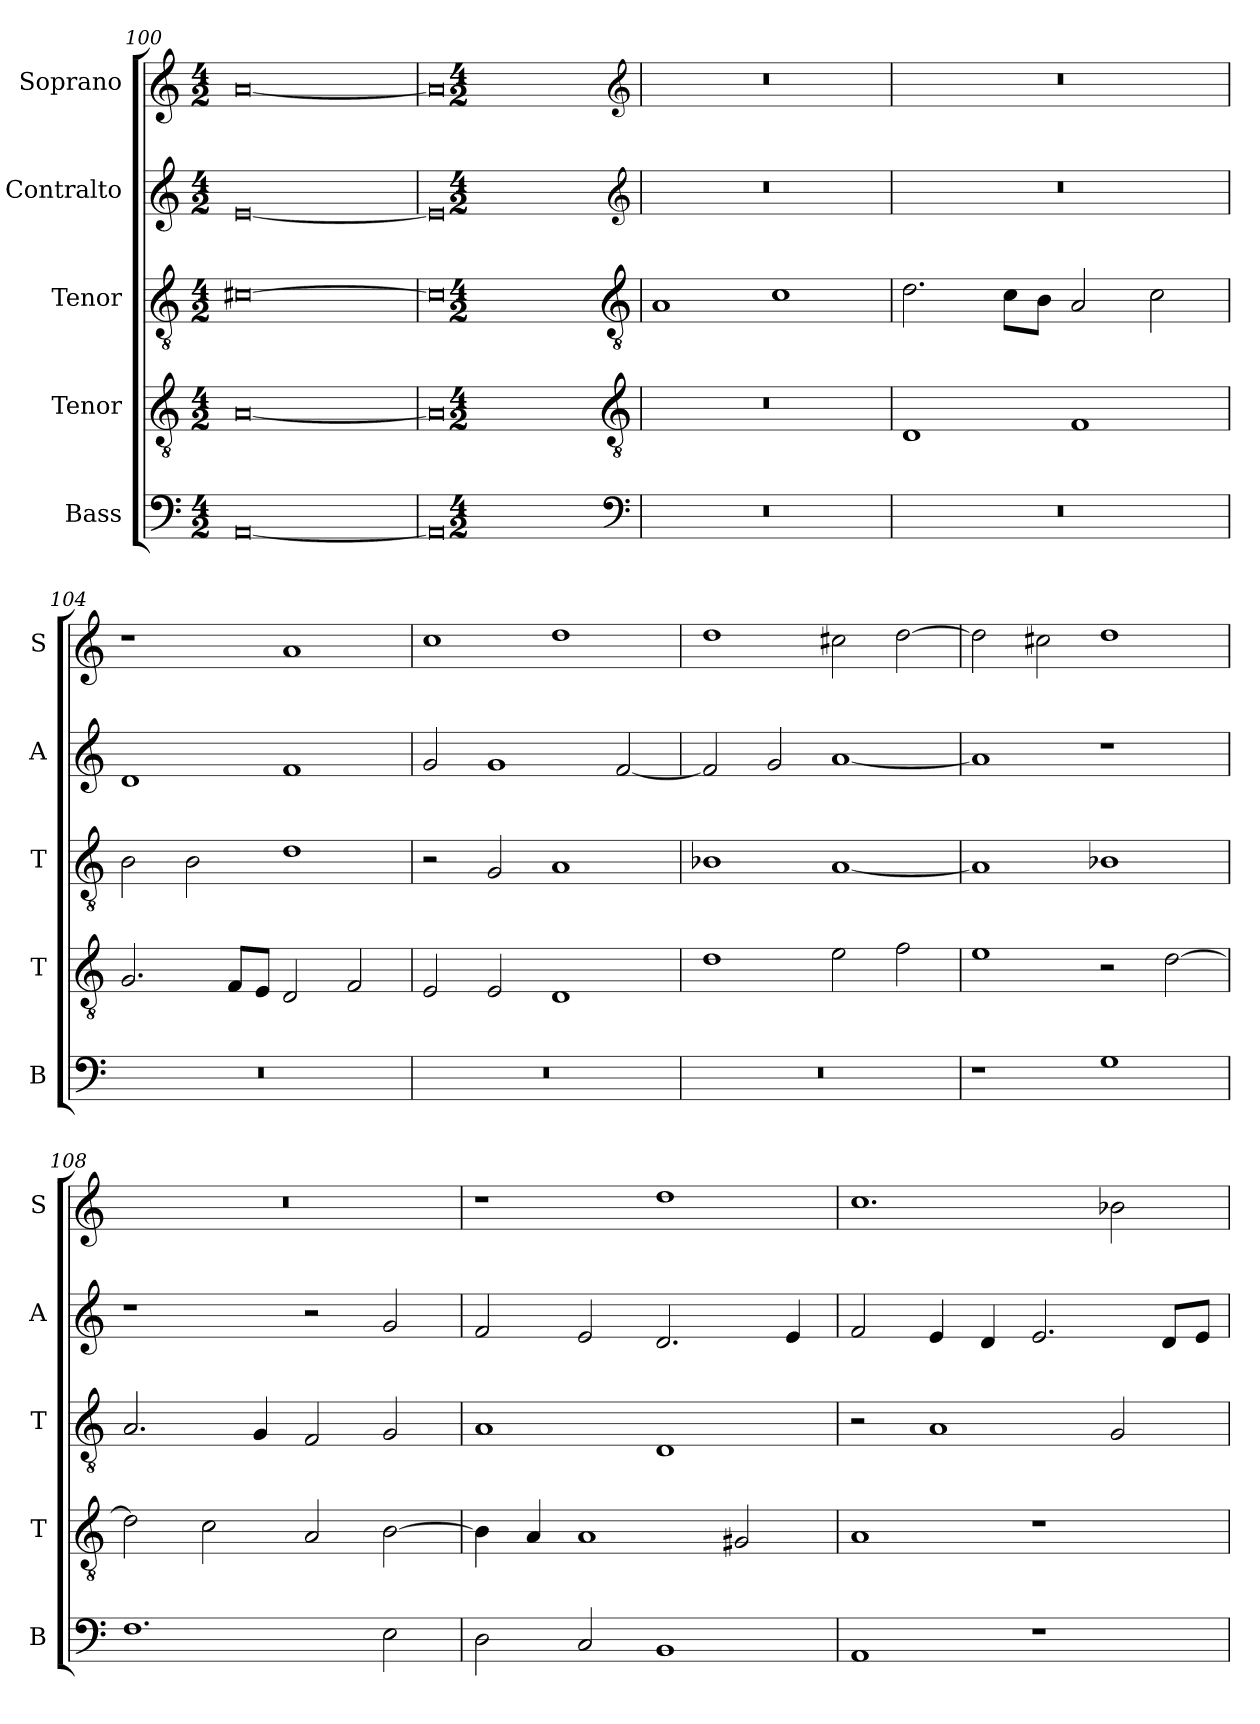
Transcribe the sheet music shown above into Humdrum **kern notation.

**kern	**kern	**kern	**kern	**kern
*part5	*part4	*part3	*part2	*part1
*staff5	*staff4	*staff3	*staff2	*staff1
*I"Bass	*I"Tenor	*I"Tenor	*I"Contralto	*I"Soprano
*I'B	*I'T	*I'T	*I'A	*I'S
*clefF4	*clefGv2	*clefGv2	*clefG2	*clefG2
*k[]	*k[]	*k[]	*k[]	*k[]
*D:dor	*D:dor	*D:dor	*D:dor	*D:dor
*M4/2	*M4/2	*M4/2	*M4/2	*M4/2
=100	=100	=100	=100	=100
[0AA	[0A	[0c#X	[0e	[0a
=101	=101	=101	=101	=101
0AA]	0A]	0c#]	0e]	0a]
*clefF4	*clefGv2	*clefGv2	*clefG2	*clefG2
*k[]	*k[]	*k[]	*k[]	*k[]
*D:dor	*D:dor	*D:dor	*D:dor	*D:dor
*M4/2	*M4/2	*M4/2	*M4/2	*M4/2
=102	=102	=102	=102	=102
0r	0r	1A	0r	0r
.	.	1c	.	.
=103	=103	=103	=103	=103
0r	1D	2.d	0r	0r
.	.	8c\L	.	.
.	.	8B\J	.	.
.	1F	2A	.	.
.	.	2c	.	.
=104	=104	=104	=104	=104
0r	2.G	2B	1d	1r
.	.	2B	.	.
.	8F/L	.	.	.
.	8E/J	.	.	.
.	2D	1d	1f	1a
.	2F	.	.	.
=105	=105	=105	=105	=105
0r	2E	2r	2g	1cc
.	2E	2G	1g	.
.	1D	1A	.	1dd
.	.	.	[2f	.
=106	=106	=106	=106	=106
0r	1d	1B-X	2f]	1dd
.	.	.	2g	.
.	2e	[1A	[1a	2cc#X
.	2f	.	.	[2dd
=107	=107	=107	=107	=107
1r	1e	1A]	1a]	2dd]
.	.	.	.	2cc#X
1G	2r	1B-X	1r	1dd
.	[2d	.	.	.
=108	=108	=108	=108	=108
1.F	2d]	2.A	1r	0r
.	2c	.	.	.
.	.	4G	.	.
.	2A	2F	2r	.
2E	[2B	2G	2g	.
=109	=109	=109	=109	=109
2D	4B]	1A	2f	1r
.	4A	.	.	.
2C	1A	.	2e	.
1BB	.	1D	2.d	1dd
.	2G#X	.	.	.
.	.	.	4e	.
=110	=110	=110	=110	=110
1AA	1A	2r	2f	1.cc
.	.	1A	4e	.
.	.	.	4d	.
1r	1r	.	2.e	.
.	.	2G	.	2b-X
.	.	.	8d/L	.
.	.	.	8e/J	.
=	=	=	=	=
*-	*-	*-	*-	*-
